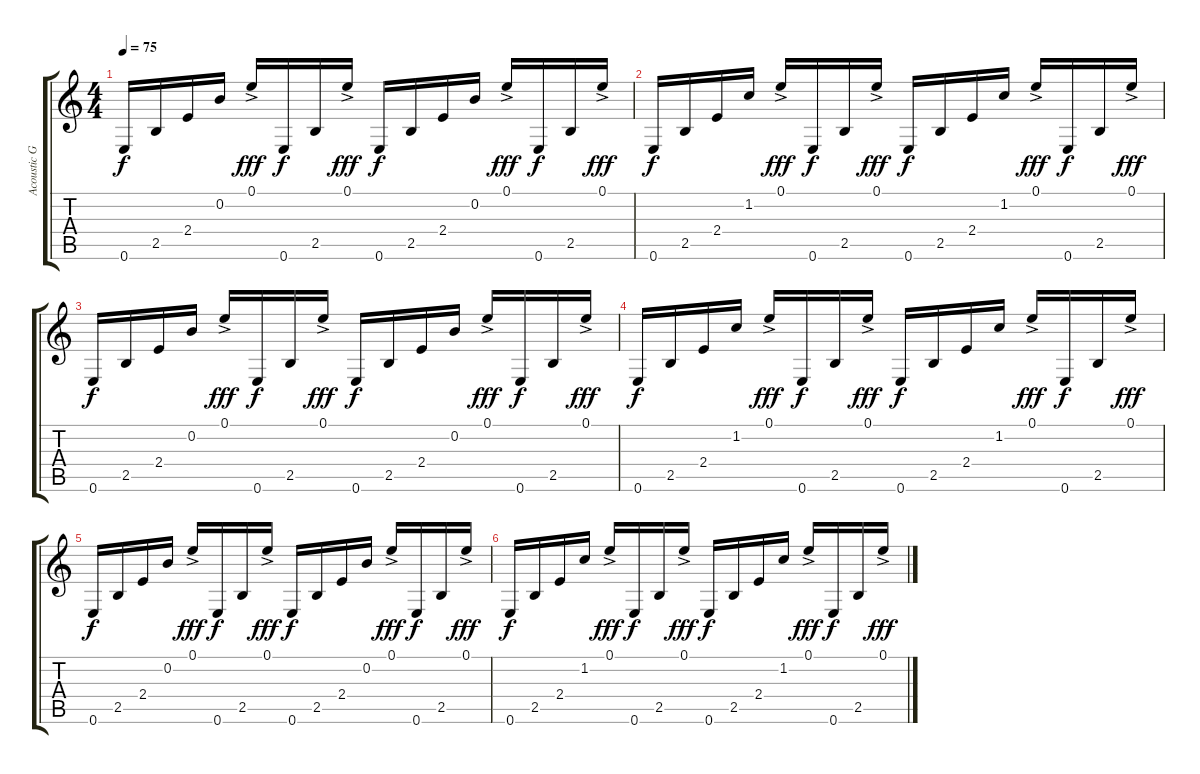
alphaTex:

\track ("Acoustic Guitar" "Acoustic G") {instrument acousticguitarsteel}
\staff {score tabs}
\tuning (E4 B3 G3 D3 A2 E2) {hide}
\ts (4 4)
\tempo 75
\clef g2
\ks c
0.6.16{dy f} 2.5.16 2.4.16 0.2.16 0.1{ac}.16{dy fff} 0.6.16{dy f} 2.5.16 0.1{ac}.16{dy fff} 0.6.16{dy f} 2.5.16 2.4.16 0.2.16 0.1{ac}.16{dy fff} 0.6.16{dy f} 2.5.16 0.1{ac}.16{dy fff} |
0.6.16{dy f} 2.5.16 2.4.16 1.2.16 0.1{ac}.16{dy fff} 0.6.16{dy f} 2.5.16 0.1{ac}.16{dy fff} 0.6.16{dy f} 2.5.16 2.4.16 1.2.16 0.1{ac}.16{dy fff} 0.6.16{dy f} 2.5.16 0.1{ac}.16{dy fff} |
0.6.16{dy f} 2.5.16 2.4.16 0.2.16 0.1{ac}.16{dy fff} 0.6.16{dy f} 2.5.16 0.1{ac}.16{dy fff} 0.6.16{dy f} 2.5.16 2.4.16 0.2.16 0.1{ac}.16{dy fff} 0.6.16{dy f} 2.5.16 0.1{ac}.16{dy fff} |
0.6.16{dy f} 2.5.16 2.4.16 1.2.16 0.1{ac}.16{dy fff} 0.6.16{dy f} 2.5.16 0.1{ac}.16{dy fff} 0.6.16{dy f} 2.5.16 2.4.16 1.2.16 0.1{ac}.16{dy fff} 0.6.16{dy f} 2.5.16 0.1{ac}.16{dy fff} |
0.6.16{dy f} 2.5.16 2.4.16 0.2.16 0.1{ac}.16{dy fff} 0.6.16{dy f} 2.5.16 0.1{ac}.16{dy fff} 0.6.16{dy f} 2.5.16 2.4.16 0.2.16 0.1{ac}.16{dy fff} 0.6.16{dy f} 2.5.16 0.1{ac}.16{dy fff} |
0.6.16{dy f} 2.5.16 2.4.16 1.2.16 0.1{ac}.16{dy fff} 0.6.16{dy f} 2.5.16 0.1{ac}.16{dy fff} 0.6.16{dy f} 2.5.16 2.4.16 1.2.16 0.1{ac}.16{dy fff} 0.6.16{dy f} 2.5.16 0.1{ac}.16{dy fff}
